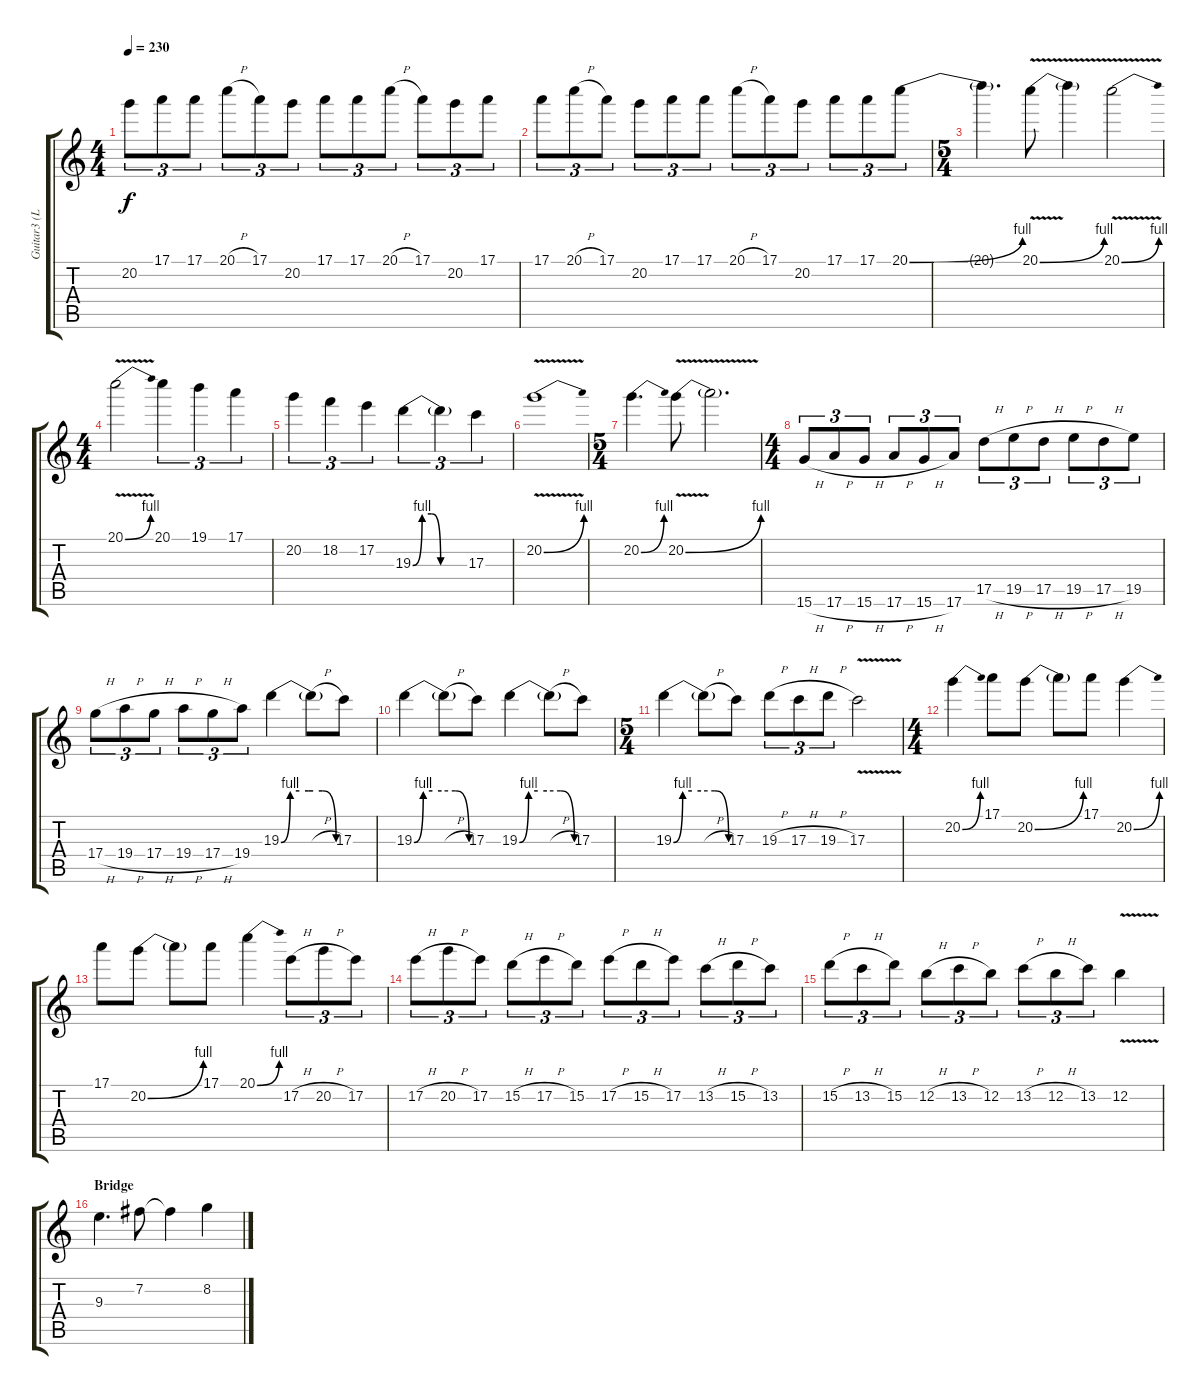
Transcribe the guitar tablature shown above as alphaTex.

\track ("Guitar3 (Lead)" "Guitar3 (L") {instrument distortionguitar}
\staff {score tabs}
\tuning (E4 B3 G3 D3 A2 E2) {hide}
\ts (4 4)
\tempo 230
\clef g2
\ks c
20.2.8{tu (3 2) dy f} 17.1.8{tu (3 2)} 17.1.8{tu (3 2)} 20.1{h}.8{tu (3 2)} 17.1.8{tu (3 2)} 20.2.8{tu (3 2)} 17.1.8{tu (3 2)} 17.1.8{tu (3 2)} 20.1{h}.8{tu (3 2)} 17.1.8{tu (3 2)} 20.2.8{tu (3 2)} 17.1.8{tu (3 2)} |
17.1.8{tu (3 2)} 20.1{h}.8{tu (3 2)} 17.1.8{tu (3 2)} 20.2.8{tu (3 2)} 17.1.8{tu (3 2)} 17.1.8{tu (3 2)} 20.1{h}.8{tu (3 2)} 17.1.8{tu (3 2)} 20.2.8{tu (3 2)} 17.1.8{tu (3 2)} 17.1.8{tu (3 2)} 20.1{be (bend 0 0 60 4)}.8{tu (3 2)} |
\ts (5 4)
20.1{t}.4{d} 20.1{be (bend 0 0 60 4) v}.8 20.1{t}.4 20.1{be (bend 0 0 60 4) v}.2 |
\ts (4 4)
20.1{be (bend 0 0 60 4) v}.2 20.1.4{tu (3 2)} 19.1.4{tu (3 2)} 17.1.4{tu (3 2)} |
20.2.4{tu (3 2)} 18.2.4{tu (3 2)} 17.2.4{tu (3 2)} 19.3{be (custom 0 0 10 4 20 4 30 0 60 0)}.4{tu (3 2)} 19.3{t}.4{tu (3 2)} 17.3.4{tu (3 2)} |
20.2{be (bend 0 0 60 4) v}.1 |
\ts (5 4)
20.2{be (bend 0 0 60 4)}.4{d} 20.2{be (bend 0 0 60 4) v}.8 20.2{t}.2{d} |
\ts (4 4)
15.6{h}.8{tu (3 2)} 17.6{h}.8{tu (3 2)} 15.6{h}.8{tu (3 2)} 17.6{h}.8{tu (3 2)} 15.6{h}.8{tu (3 2)} 17.6.8{tu (3 2)} 17.5{h}.8{tu (3 2)} 19.5{h}.8{tu (3 2)} 17.5{h}.8{tu (3 2)} 19.5{h}.8{tu (3 2)} 17.5{h}.8{tu (3 2)} 19.5.8{tu (3 2)} |
17.4{h}.8{tu (3 2)} 19.4{h}.8{tu (3 2)} 17.4{h}.8{tu (3 2)} 19.4{h}.8{tu (3 2)} 17.4{h}.8{tu (3 2)} 19.4.8{tu (3 2)} 19.3{be (custom 0 0 10 4 20 4 30 4 35 4 45 4 60 0)}.4 19.3{h t}.8 17.3.8 |
19.3{be (custom 0 0 10 4 20 4 30 4 45 4 60 0)}.4 19.3{h t}.8 17.3.8 19.3{be (custom 0 0 10 4 20 4 30 4 45 4 60 0)}.4 19.3{h t}.8 17.3.8 |
\ts (5 4)
19.3{be (custom 0 0 10 4 20 4 30 4 45 4 60 0)}.4 19.3{h t}.8 17.3.8 19.3{h}.8{tu (3 2)} 17.3{h}.8{tu (3 2)} 19.3{h}.8{tu (3 2)} 17.3{v}.2 |
\ts (4 4)
20.2{be (bend 0 0 60 4)}.4 17.1.8 20.2{be (bend 0 0 60 4)}.8 20.2{t}.8 17.1.8 20.2{be (bend 0 0 60 4)}.4 |
17.1.8 20.2{be (bend 0 0 60 4)}.8 20.2{t}.8 17.1.8 20.1{be (bend 0 0 60 4)}.4 17.2{h}.8{tu (3 2)} 20.2{h}.8{tu (3 2)} 17.2.8{tu (3 2)} |
17.2{h}.8{tu (3 2)} 20.2{h}.8{tu (3 2)} 17.2.8{tu (3 2)} 15.2{h}.8{tu (3 2)} 17.2{h}.8{tu (3 2)} 15.2.8{tu (3 2)} 17.2{h}.8{tu (3 2)} 15.2{h}.8{tu (3 2)} 17.2.8{tu (3 2)} 13.2{h}.8{tu (3 2)} 15.2{h}.8{tu (3 2)} 13.2.8{tu (3 2)} |
15.2{h}.8{tu (3 2)} 13.2{h}.8{tu (3 2)} 15.2.8{tu (3 2)} 12.2{h}.8{tu (3 2)} 13.2{h}.8{tu (3 2)} 12.2.8{tu (3 2)} 13.2{h}.8{tu (3 2)} 12.2{h}.8{tu (3 2)} 13.2.8{tu (3 2)} 12.2{v}.4 |
\section ("" "Bridge")
9.3.4{d} 7.2.8 7.2{t}.4 8.2.4
